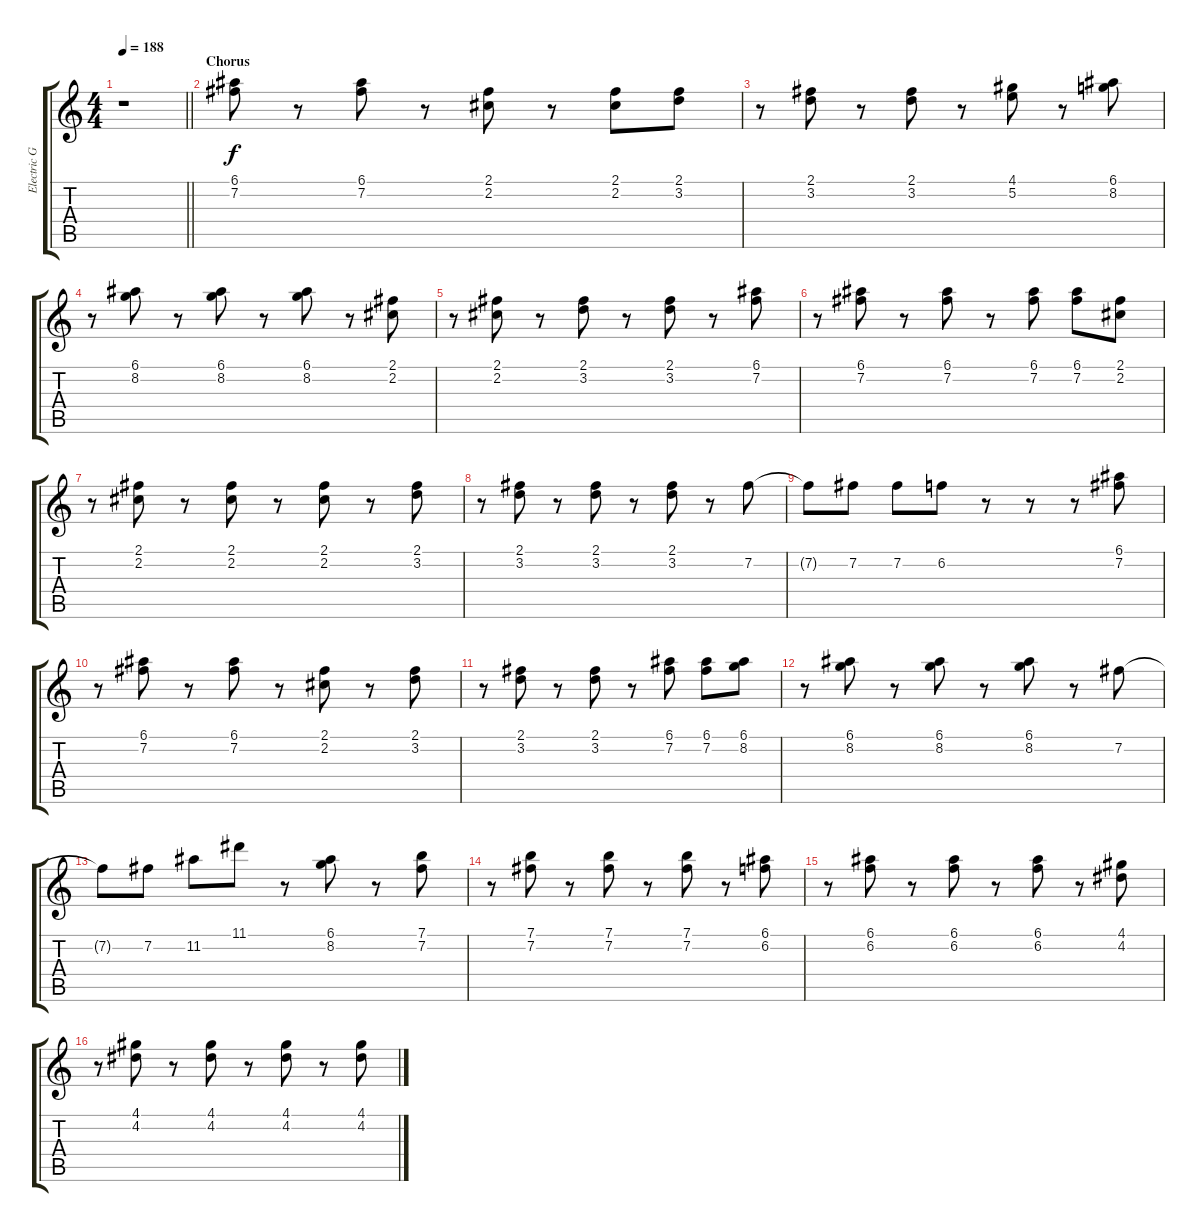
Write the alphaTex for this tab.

\track ("Electric Guitar" "Electric G") {instrument distortionguitar}
\staff {score tabs}
\tuning (E4 B3 G3 D3 A2 E2) {hide}
\ts (4 4)
\tempo 188
\clef g2
\barLineRight lightlight
\ks c
r.1{dy mf} |
\section ("" "Chorus")
(6.1 7.2).8{dy f} r.8 (6.1 7.2).8 r.8 (2.1 2.2).8 r.8 (2.1 2.2).8 (2.1 3.2).8 |
r.8 (2.1 3.2).8 r.8 (2.1 3.2).8 r.8 (4.1 5.2).8 r.8 (6.1 8.2).8 |
r.8 (6.1 8.2).8 r.8 (6.1 8.2).8 r.8 (6.1 8.2).8 r.8 (2.1 2.2).8 |
r.8 (2.1 2.2).8 r.8 (2.1 3.2).8 r.8 (2.1 3.2).8 r.8 (6.1 7.2).8 |
r.8 (6.1 7.2).8 r.8 (6.1 7.2).8 r.8 (6.1 7.2).8 (6.1 7.2).8 (2.1 2.2).8 |
r.8 (2.1 2.2).8 r.8 (2.1 2.2).8 r.8 (2.1 2.2).8 r.8 (2.1 3.2).8 |
r.8 (2.1 3.2).8 r.8 (2.1 3.2).8 r.8 (2.1 3.2).8 r.8 7.2.8 |
7.2{t}.8 7.2.8 7.2.8 6.2.8 r.8 r.8 r.8 (6.1 7.2).8 |
r.8 (6.1 7.2).8 r.8 (6.1 7.2).8 r.8 (2.1 2.2).8 r.8 (2.1 3.2).8 |
r.8 (2.1 3.2).8 r.8 (2.1 3.2).8 r.8 (6.1 7.2).8 (6.1 7.2).8 (6.1 8.2).8 |
r.8 (6.1 8.2).8 r.8 (6.1 8.2).8 r.8 (6.1 8.2).8 r.8 7.2.8 |
7.2{t}.8 7.2.8 11.2.8 11.1.8 r.8 (6.1 8.2).8 r.8 (7.1 7.2).8 |
r.8 (7.1 7.2).8 r.8 (7.1 7.2).8 r.8 (7.1 7.2).8 r.8 (6.1 6.2).8 |
r.8 (6.1 6.2).8 r.8 (6.1 6.2).8 r.8 (6.1 6.2).8 r.8 (4.1 4.2).8 |
r.8 (4.1 4.2).8 r.8 (4.1 4.2).8 r.8 (4.1 4.2).8 r.8 (4.1 4.2).8
